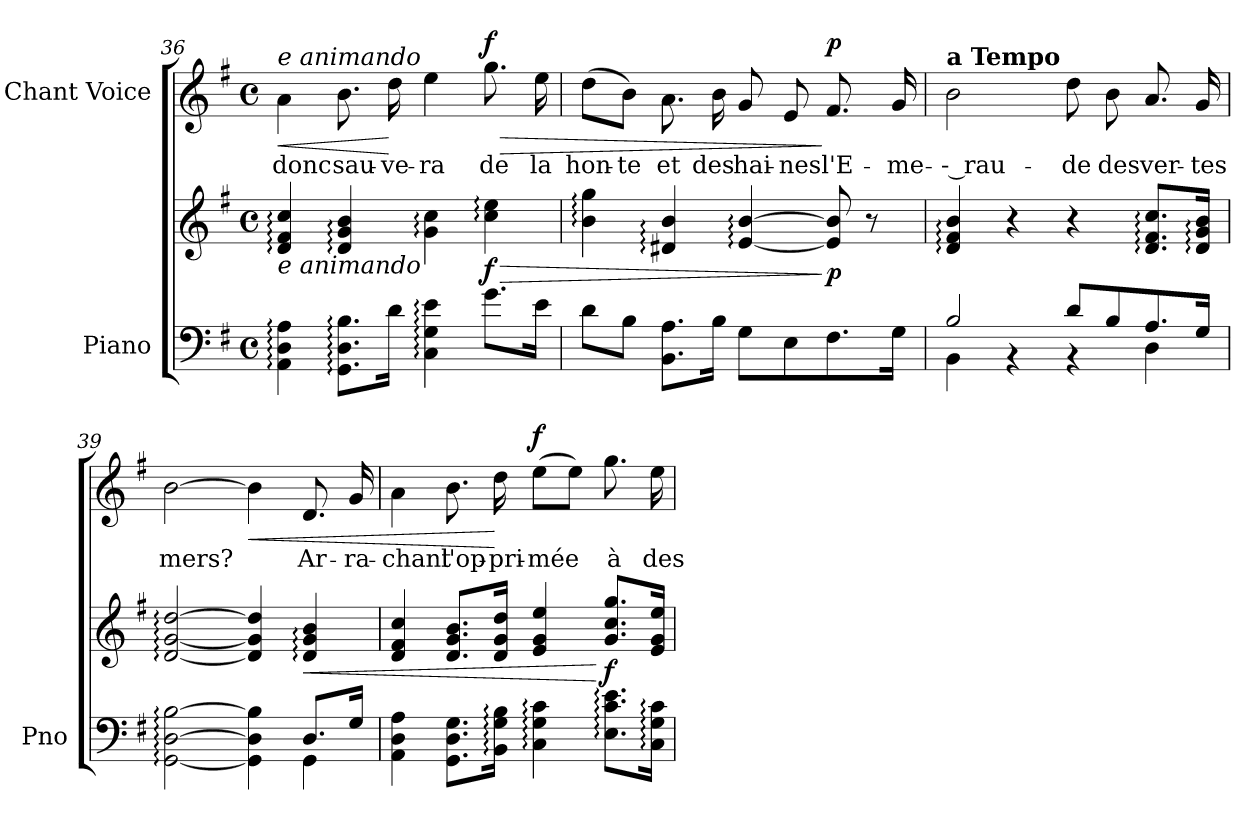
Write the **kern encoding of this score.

**kern	**kern	**dynam	**kern	**text	**dynam
*part2	*part2	*part2	*part1	*part1	*part1
*staff3	*staff2	*staff2/3	*staff1	*staff1	*staff1
*I"Piano	*	*	*I"Chant Voice	*	*
*I'Pno	*	*	*	*	*
!!LO:LB:g=z
*clefF4	*clefG2	*	*clefG2	*	*
*k[f#]	*k[f#]	*	*k[f#]	*	*
*M4/4	*M4/4	*	*M4/4	*	*
*met(c)	*met(c)	*	*met(c)	*	*
=36	=36	=36	=36	=36	=36
!	!	!	!LO:TX:a:i:t=e animando	!	!
!	!LO:TX:b:i:t=e animando	!	!	!	!
!	!	!	!	!LO:LY:b	!LO:HP:b
4AA\: 4D\: 4A\:	4d/: 4f#/: 4cc/:	.	4a\	donc	<
!	!	!	!	!LO:LY:b	!
8.GG\: 8.D\: 8.B\:L	4d/: 4g/: 4b/:	.	8.b\	sau-	.
!	!	!	!	!LO:LY:b	!
16d\Jk	.	.	16dd\	-ve-	[
!	!	!	!	!LO:LY:b	!
4C\: 4G\: 4e\:	4g\: 4cc\:	.	4ee\	-ra	.
!	!	!LO:HP:b	!	!LO:LY:b	!LO:HP:b
!	!	!LO:DY:n=1:b	!	!	!LO:DY:n=1:a
8.g\L	4cc\: 4ee\:	> f	8.gg\	de	> f
!	!	!	!	!LO:LY:b	!
16e\Jk	.	.	16ee\	la	.
=37	=37	=37	=37	=37	=37
!	!	!	!	!LO:LY:b	!
8d\L	4b\: 4gg\:	.	(>8dd\L	hon-	.
!	!	!	!	!LO:LY:b	!
8B\J	.	.	8b\J)	-te	.
!	!	!	!	!LO:LY:b	!
8.BB\ 8.A\L	4d#X/: 4b/:	.	8.a\	et	.
!	!	!	!	!LO:LY:b	!
16B\Jk	.	.	16b\	des	.
!	!	!	!	!LO:LY:b	!
8G\L	[4e/: [4b/:	.	8g/	hai-	.
!	!	!	!	!LO:LY:b	!
8E\	.	.	8e/	-nes	.
!	!	!LO:DY:n=1:b	!	!LO:LY:b	!LO:DY:n=1:a
8.F#\	8e/] 8b/]	] p	8.f#/	l'E-	] p
.	8r	.	.	.	.
!	!	!	!	!LO:LY:b	!
16G\Jk	.	.	16g/	-me-	.
!!LO:LB:g=z
=38	=38	=38	=38	=38	=38
*^	*	*	*	*	*
!	!	!	!	!LO:TX:a:B:t=a Tempo	!	!
!	!	!	!	!	!LO:LY:b	!
2B/	4BB:\	4d/: 4f#/: 4b/:	.	2b\	-- rau-	.
.	4r	4r	.	.	.	.
!	!	!	!	!	!LO:LY:b	!
8d/L	4r	4r	.	8dd\	-de	.
!	!	!	!	!	!LO:LY:b	!
8B/	.	.	.	8b\	des	.
!	!	!	!	!	!LO:LY:b	!
8.A/	4D:\	8.d/: 8.f#/: 8.cc/:L	.	8.a/	ver-	.
!	!	!	!	!	!LO:LY:b	!
16G/Jk	.	16d/: 16g/: 16b/:Jk	.	16g/	-tes	.
=39	=39	=39	=39	=39	=39	=39
!	!	!	!	!	!LO:LY:b	!
[2GG\: [2D\: [2B\:	2.ryy	[2d/: [2g/: [2dd/:	.	[2b\	mers?	.
!	!	!	!	!	!	!LO:HP:b
4GG\] 4D\] 4B\]	.	4d/] 4g/] 4dd/]	.	4b\]	.	<
!	!	!	!LO:HP:b	!	!LO:LY:b	!
8.D/L	4GG:\	4d/: 4g/: 4b/:	<	8.d/	Ar-	.
!	!	!	!	!	!LO:LY:b	!
16G/Jk	.	.	.	16g/	-ra-	.
*v	*v	*	*	*	*	*
=40	=40	=40	=40	=40	=40
!	!	!	!	!LO:LY:b	!
4AA\ 4D\ 4A\	4d/ 4f#/ 4cc/	.	4a\	-chant	.
!	!	!	!	!LO:LY:b	!
8.GG\ 8.D\ 8.G\L	8.d/ 8.g/ 8.b/L	.	8.b\	l'op-	.
!	!	!	!	!LO:LY:b	!
16BB\: 16G\: 16B\:Jk	16d/ 16g/ 16dd/Jk	.	16dd\	-pri-	[
!	!	!	!	!LO:LY:b	!LO:DY:a
4C\: 4G\: 4c\:	4e/ 4g/ 4ee/	.	(>8ee\L	-mée	f
.	.	.	8ee\J)	.	.
!	!	!LO:DY:n=1:b	!	!LO:LY:b	!
8.E\: 8.c\: 8.e\:L	8.g/ 8.cc/ 8.gg/L	[ f	8.gg\	à	.
!	!	!	!	!LO:LY:b	!
16C\: 16G\: 16c\:Jk	16e/ 16g/ 16ee/Jk	.	16ee\	des	.
=	=	=	=	=	=
*-	*-	*-	*-	*-	*-
